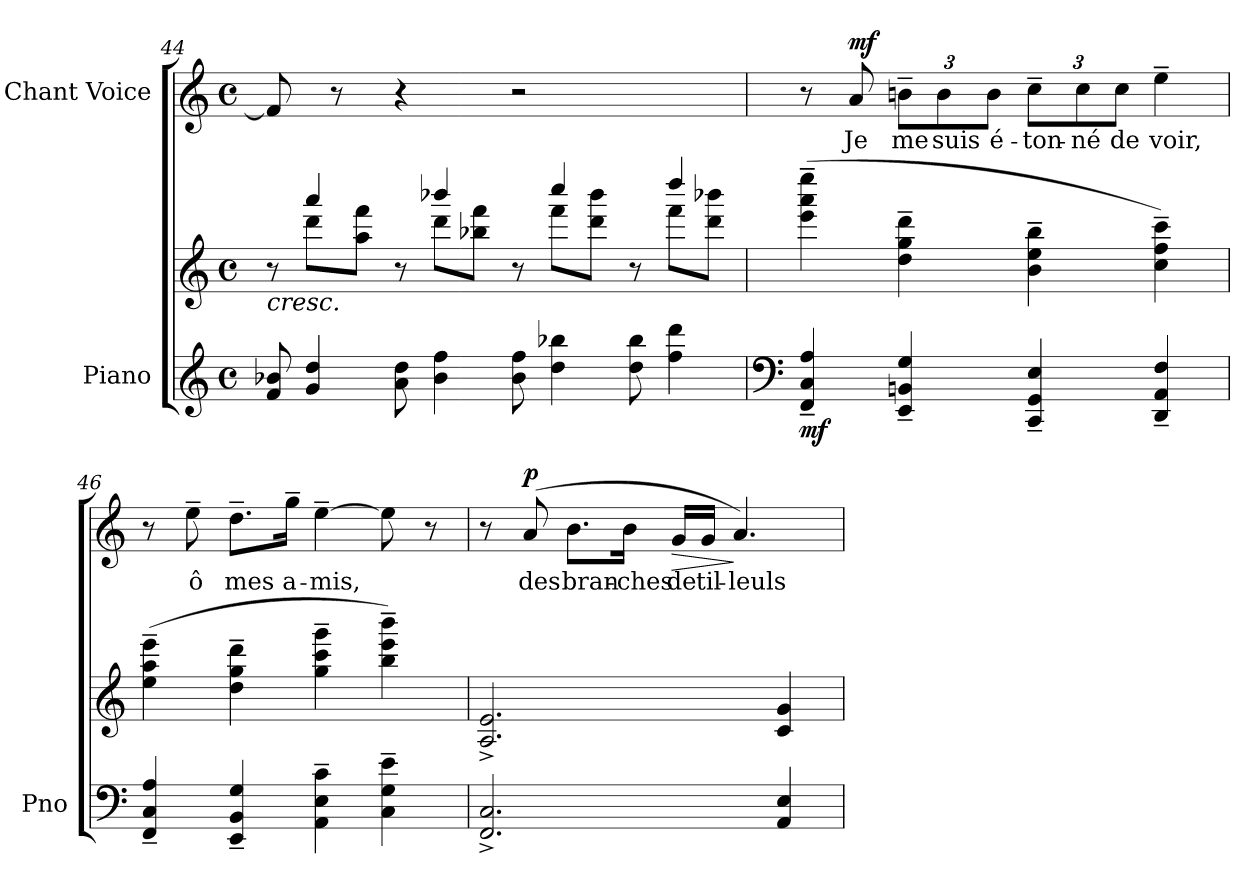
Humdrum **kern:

**kern	**kern	**dynam	**kern	**text	**dynam
*part2	*part2	*part2	*part1	*part1	*part1
*staff3	*staff2	*staff2/3	*staff1	*staff1	*staff1
*I"Piano	*	*	*I"Chant Voice	*	*
*I'Pno	*	*	*	*	*
!!LO:LB:g=z
*clefG2	*clefG2	*	*clefG2	*	*
*k[]	*k[]	*	*k[]	*	*
*M4/4	*M4/4	*	*M4/4	*	*
*met(c)	*met(c)	*	*met(c)	*	*
*Xtuplet	*Xtuplet	*	*	*	*
=44	=44	=44	=44	=44	=44
!	!	!LO:HP:b	!	!	!
*	*^	*	*	*	*
12f/ 12b-X/	12r	12ryy	<	8f/]	.	.
6g/ 6dd/	6aaa/	12ddd\L	.	.	.	.
.	.	.	.	8r	.	.
.	.	12aa\ 12fff\J	.	.	.	.
12a\ 12dd\	12r	12ryy	.	4r	.	.
6b-\ 6ff\	6bbb-X/	12ddd\L	.	.	.	.
.	.	12bb-X\ 12fff\J	.	.	.	.
12b-\ 12ff\	12r	12ryy	.	2r	.	.
6dd\ 6bb-X\	6cccc/	12fff\L	.	.	.	.
.	.	12ddd\ 12bbb-\J	.	.	.	.
12dd\ 12bb-\	12r	12ryy	.	.	.	.
6ff\ 6ddd\	6dddd/	12fff\L	.	.	.	.
.	.	12ddd\ 12bbb-X\J	.	.	.	.
*	*v	*v	*	*	*	*
=45	=45	=45	=45	=45	=45
*clefF4	*	*	*	*	*
*	*^	*	*	*	*
!	!	!	!LO:DY:b=2	!	!	!
*	*v	*v	*	*	*	*
4FF/~ 4C/~ 4A/~	(4eee\~ 4aaa\~ 4eeee\~	mf	8r	.	.
!	!	!	!	!LO:LY:b	!LO:DY:a
.	.	.	8a/	Je	mf
!	!	!	!	!LO:LY:b	!
4EE/~ 4BBn/~ 4G/~	4dd\~ 4gg\~ 4ddd\~	.	12bn~\L	me	.
!	!	!	!	!LO:LY:b	!
.	.	.	12b\	suis	.
!	!	!	!	!LO:LY:b	!
.	.	.	12b\J	é-	.
!	!	!	!	!LO:LY:b	!
4CC/~ 4GG/~ 4E/~	4b\~ 4ee\~ 4bb\~	.	12cc~\L	-ton-	.
!	!	!	!	!LO:LY:b	!
.	.	.	12cc\	-né	.
!	!	!	!	!LO:LY:b	!
.	.	.	12cc\J	de	.
!	!	!	!	!LO:LY:b	!
4DD/~ 4AA/~ 4F/~	4cc\~ 4ff\~ 4ccc\~)	.	4ee~\	voir,	.
!!LO:LB:g=z
=46	=46	=46	=46	=46	=46
4FF/~ 4C/~ 4A/~	(4ee\~ 4aa\~ 4eee\~	.	8r	.	.
!	!	!	!	!LO:LY:b	!
.	.	.	8ee~\	ô	.
!	!	!	!	!LO:LY:b	!
4EE/~ 4BB/~ 4G/~	4dd\~ 4gg\~ 4ddd\~	.	8.dd~\L	mes	.
!	!	!	!	!LO:LY:b	!
.	.	.	16gg~\Jk	a-	.
!	!	!	!	!LO:LY:b	!
4AA\~ 4E\~ 4c\~	4gg\~ 4ccc\~ 4ggg\~	.	[4ee~\	-mis,	.
4C\~ 4G\~ 4e\~	4bb\~ 4eee\~ 4bbb\~)	.	8ee\]	.	.
.	.	.	8r	.	.
.	.	[	.	.	.
=47	=47	=47	=47	=47	=47
2.FF/^ 2.C/^	2.A/^> 2.e/^>	.	8r	.	.
!	!	!	!	!LO:LY:b	!LO:DY:a
.	.	.	(8a/	des	p
!	!	!	!	!LO:LY:b	!
.	.	.	8.b\L	bran-	.
!	!	!	!	!LO:LY:b	!
.	.	.	16b\Jk	-ches	.
!	!	!	!	!LO:LY:b	!LO:HP:b
.	.	.	16g/LL	de	>
!	!	!	!	!LO:LY:b	!
.	.	.	16g/JJ	til-	.
!	!	!	!	!LO:LY:b	!
.	.	.	4.a/)	-leuls	]
4AA/ 4E/	4c/ 4g/	.	.	.	.
=	=	=	=	=	=
*-	*-	*-	*-	*-	*-
